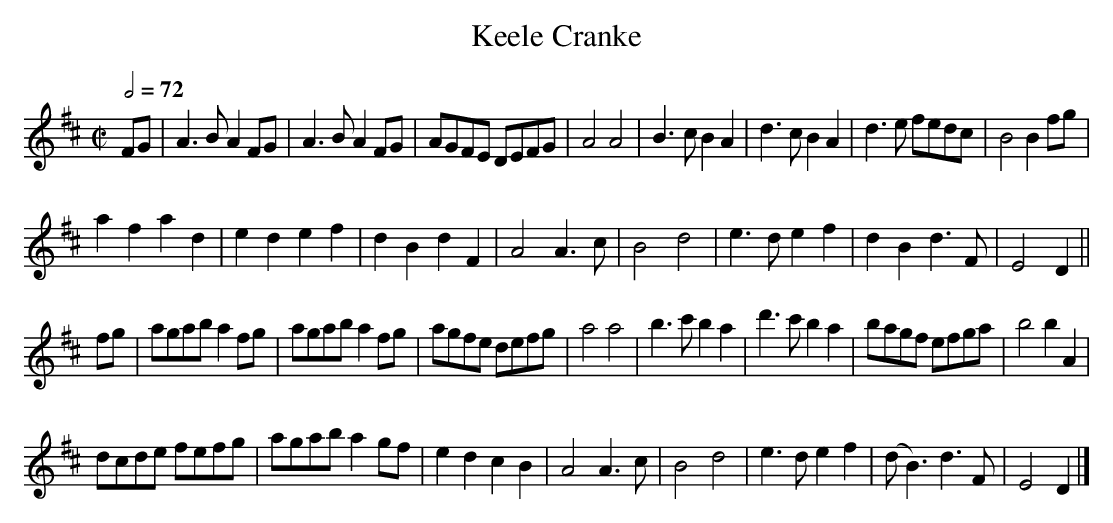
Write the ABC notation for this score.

X:1
T:Keele Cranke
M:C|
L:1/8
Q:1/2=72
K:D
FG|A3 B A2FG|A3 B A2FG|AGFE DEFG|A4 A4 |B3c  B2A2|d3 c  B2A2| d3 e fedc|B4 B2fg|
   a2f2 a2d2|e2d2 e2f2|d2B2 d2F2|A4 A3c|B4   d4  |e3 d  e2f2| d2B2 d3 F|E4 D2 ||
fg|agab a2fg|agab a2fg|agfe defg|a4 a4 |b3c' b2a2|d'3c' b2a2| bagf efga|b4 b2A2|
   dcde fefg|agab a2gf|e2d2 c2B2|A4 A3c|B4   d4  |e3d   e2f2|(dB3) d3 F|E4 D2 |]
